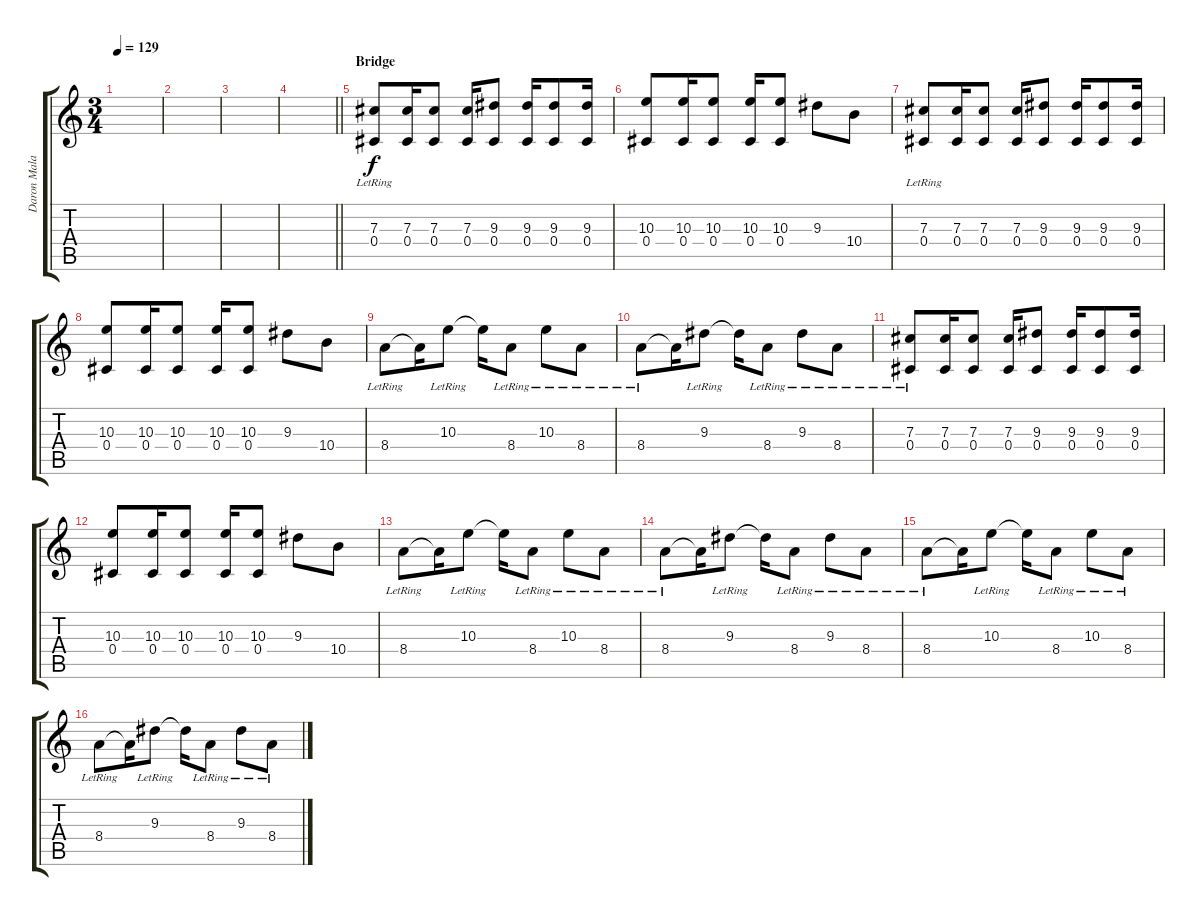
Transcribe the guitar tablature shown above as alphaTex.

\track ("Daron Malakian 2" "Daron Mala") {instrument overdrivenguitar}
\staff {score tabs}
\tuning (Eb4 Bb3 Gb3 Db3 Ab2 Db2) {hide}
\ts (3 4)
\tempo 129
\clef g2
\ks c
|
|
|
\barLineRight lightlight
|
\section ("" "Bridge")
(7.3 0.4{lr}).8 (7.3 0.4).16 (7.3 0.4).8 (7.3 0.4).16 (9.3 0.4).8 (9.3 0.4).16 (9.3 0.4).8 (9.3 0.4).16 |
(10.3 0.4).8 (10.3 0.4).16 (10.3 0.4).8 (10.3 0.4).16 (10.3 0.4).8 9.3.8 10.4.8 |
(7.3 0.4{lr}).8 (7.3 0.4).16 (7.3 0.4).8 (7.3 0.4).16 (9.3 0.4).8 (9.3 0.4).16 (9.3 0.4).8 (9.3 0.4).16 |
(10.3 0.4).8 (10.3 0.4).16 (10.3 0.4).8 (10.3 0.4).16 (10.3 0.4).8 9.3.8 10.4.8 |
8.4{lr}.8 8.4{t}.16 10.3{lr}.8 10.3{t}.16 8.4{lr}.8 10.3{lr}.8 8.4{lr}.8 |
8.4{lr}.8 8.4{t}.16 9.3{lr}.8 9.3{t}.16 8.4{lr}.8 9.3{lr}.8 8.4{lr}.8 |
(7.3 0.4{lr}).8 (7.3 0.4).16 (7.3 0.4).8 (7.3 0.4).16 (9.3 0.4).8 (9.3 0.4).16 (9.3 0.4).8 (9.3 0.4).16 |
(10.3 0.4).8 (10.3 0.4).16 (10.3 0.4).8 (10.3 0.4).16 (10.3 0.4).8 9.3.8 10.4.8 |
8.4{lr}.8 8.4{t}.16 10.3{lr}.8 10.3{t}.16 8.4{lr}.8 10.3{lr}.8 8.4{lr}.8 |
8.4{lr}.8 8.4{t}.16 9.3{lr}.8 9.3{t}.16 8.4{lr}.8 9.3{lr}.8 8.4{lr}.8 |
8.4{lr}.8 8.4{t}.16 10.3{lr}.8 10.3{t}.16 8.4{lr}.8 10.3{lr}.8 8.4{lr}.8 |
8.4{lr}.8 8.4{t}.16 9.3{lr}.8 9.3{t}.16 8.4{lr}.8 9.3{lr}.8 8.4{lr}.8
